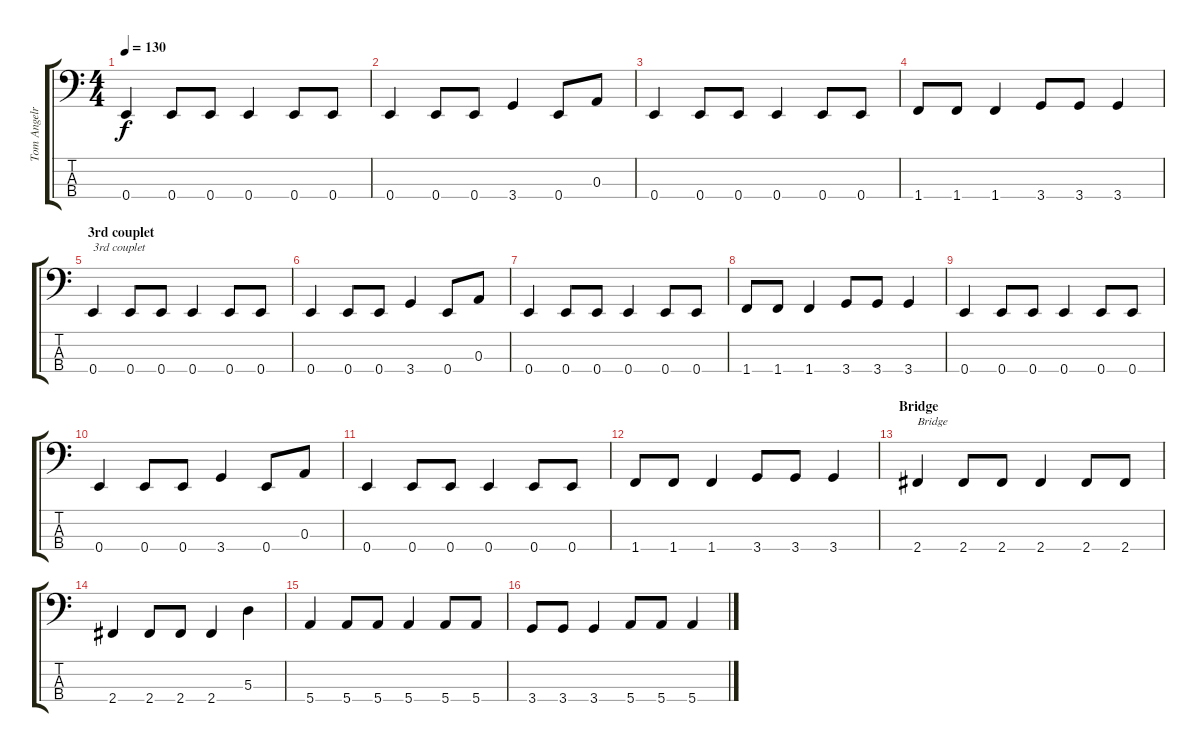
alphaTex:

\track ("Tom Angelripper" "Tom Angelr") {instrument electricbasspick}
\staff {score tabs}
\tuning (G2 D2 A1 E1) {hide}
\ts (4 4)
\tempo 130
\clef f4
\ks c
0.4.4{dy f} 0.4.8 0.4.8 0.4.4 0.4.8 0.4.8 |
0.4.4 0.4.8 0.4.8 3.4.4 0.4.8 0.3.8 |
0.4.4 0.4.8 0.4.8 0.4.4 0.4.8 0.4.8 |
1.4.8 1.4.8 1.4.4 3.4.8 3.4.8 3.4.4 |
\section ("" "3rd couplet")
0.4.4{txt "3rd couplet"} 0.4.8 0.4.8 0.4.4 0.4.8 0.4.8 |
0.4.4 0.4.8 0.4.8 3.4.4 0.4.8 0.3.8 |
0.4.4 0.4.8 0.4.8 0.4.4 0.4.8 0.4.8 |
1.4.8 1.4.8 1.4.4 3.4.8 3.4.8 3.4.4 |
0.4.4 0.4.8 0.4.8 0.4.4 0.4.8 0.4.8 |
0.4.4 0.4.8 0.4.8 3.4.4 0.4.8 0.3.8 |
0.4.4 0.4.8 0.4.8 0.4.4 0.4.8 0.4.8 |
1.4.8 1.4.8 1.4.4 3.4.8 3.4.8 3.4.4 |
\section ("" "Bridge")
2.4.4{txt "Bridge"} 2.4.8 2.4.8 2.4.4 2.4.8 2.4.8 |
2.4.4 2.4.8 2.4.8 2.4.4 5.3.4 |
5.4.4 5.4.8 5.4.8 5.4.4 5.4.8 5.4.8 |
3.4.8 3.4.8 3.4.4 5.4.8 5.4.8 5.4.4
